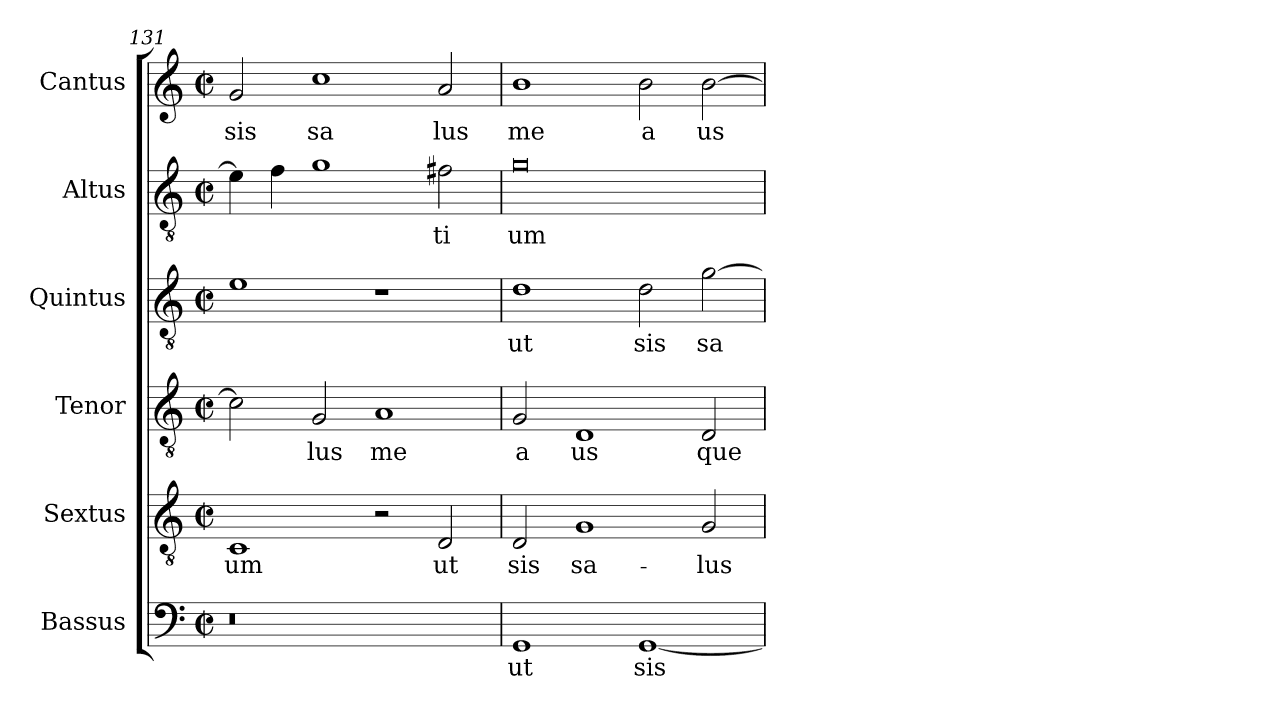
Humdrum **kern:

**kern	**text	**kern	**text	**kern	**text	**kern	**text	**kern	**text	**kern	**text
*part6	*part6	*part5	*part5	*part4	*part4	*part3	*part3	*part2	*part2	*part1	*part1
*staff6	*staff6	*staff5	*staff5	*staff4	*staff4	*staff3	*staff3	*staff2	*staff2	*staff1	*staff1
*I"Bassus	*	*I"Sextus	*	*I"Tenor	*	*I"Quintus	*	*I"Altus	*	*I"Cantus	*
!!LO:LB:g=z
*clefF4	*	*clefGv2	*	*clefGv2	*	*clefGv2	*	*clefGv2	*	*clefG2	*
*	*	*	*	*k[]	*	*	*	*	*	*	*
*	*	*	*	*C:	*	*	*	*	*	*	*
*M2/2	*	*M2/2	*	*M2/2	*	*M2/2	*	*M2/2	*	*M2/2	*
*met(c|)	*	*met(c|)	*	*met(c|)	*	*met(c|)	*	*met(c|)	*	*met(c|)	*
=131	=131	=131	=131	=131	=131	=131	=131	=131	=131	=131	=131
!	!	!	!LO:LY:b:cj	!	!	!	!	!	!	!	!LO:LY:b:cj
0r	.	1C	um	2c\]	.	1e	.	4e\]	.	2g/	sis
.	.	.	.	.	.	.	.	4f\	.	.	.
!	!	!	!	!	!LO:LY:b:cj	!	!	!	!	!	!LO:LY:b:cj
.	.	.	.	2G/	lus	.	.	1g	.	1cc	sa
!	!	!	!	!	!LO:LY:b:cj	!	!	!	!	!	!
.	.	2r	.	1A	me	1r	.	.	.	.	.
!	!	!	!LO:LY:b:cj	!	!	!	!	!	!LO:LY:b:cj	!	!LO:LY:b:cj
.	.	2D/	ut	.	.	.	.	2f#\	ti	2a/	lus
=132	=132	=132	=132	=132	=132	=132	=132	=132	=132	=132	=132
!	!LO:LY:b:cj	!	!LO:LY:b:cj	!	!LO:LY:b:cj	!	!LO:LY:b:cj	!	!LO:LY:b:cj	!	!LO:LY:b:cj
1GG	ut	2D/	sis	2G/	a	1d	ut	0g	um	1b	me
!	!	!	!LO:LY:b:cj	!	!LO:LY:b:cj	!	!	!	!	!	!
.	.	1G	sa-	1D	us	.	.	.	.	.	.
!	!LO:LY:b:cj	!	!	!	!	!	!LO:LY:b:cj	!	!	!	!LO:LY:b:cj
[<1GG	sis	.	.	.	.	2d\	sis	.	.	2b\	a
!	!	!	!LO:LY:b:cj	!	!LO:LY:b:cj	!	!LO:LY:b:cj	!	!	!	!LO:LY:b:cj
.	.	2G/	-lus	2D/	que	[>2g\	sa	.	.	[>2b\	us
=	=	=	=	=	=	=	=	=	=	=	=
*-	*-	*-	*-	*-	*-	*-	*-	*-	*-	*-	*-
